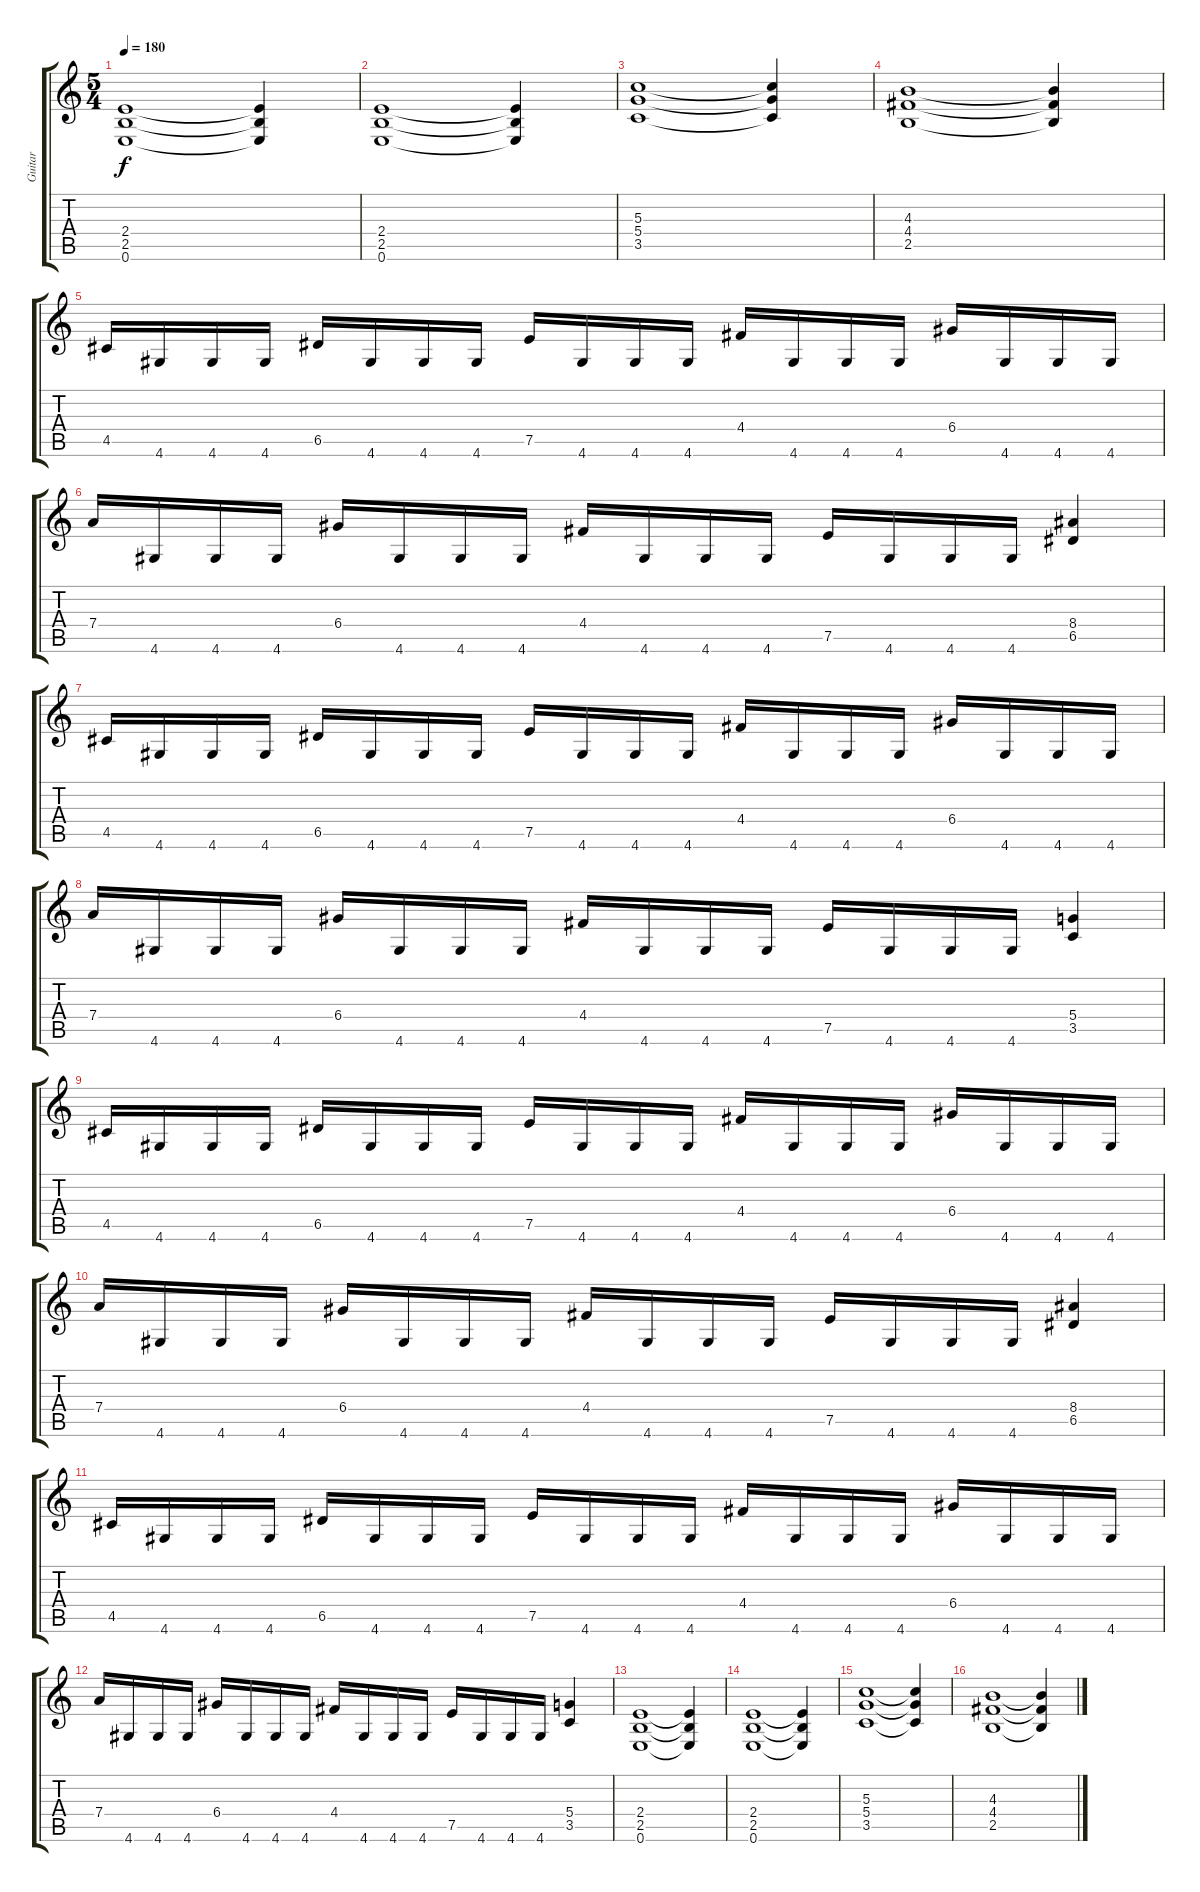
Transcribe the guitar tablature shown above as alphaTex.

\track ("Guitar" "Guitar") {instrument distortionguitar}
\staff {score tabs}
\tuning (E4 B3 G3 D3 A2 E2) {hide}
\ts (5 4)
\tempo 180
\clef g2
\ks c
(2.4 2.5 0.6).1{dy f} (2.4{t} 2.5{t} 0.6{t}).4 |
(2.4 2.5 0.6).1 (2.4{t} 2.5{t} 0.6{t}).4 |
(5.3 5.4 3.5).1 (5.3{t} 5.4{t} 3.5{t}).4 |
(4.3 4.4 2.5).1 (4.3{t} 4.4{t} 2.5{t}).4 |
4.5.16 4.6.16 4.6.16 4.6.16 6.5.16 4.6.16 4.6.16 4.6.16 7.5.16 4.6.16 4.6.16 4.6.16 4.4.16 4.6.16 4.6.16 4.6.16 6.4.16 4.6.16 4.6.16 4.6.16 |
7.4.16 4.6.16 4.6.16 4.6.16 6.4.16 4.6.16 4.6.16 4.6.16 4.4.16 4.6.16 4.6.16 4.6.16 7.5.16 4.6.16 4.6.16 4.6.16 (8.4 6.5).4 |
4.5.16 4.6.16 4.6.16 4.6.16 6.5.16 4.6.16 4.6.16 4.6.16 7.5.16 4.6.16 4.6.16 4.6.16 4.4.16 4.6.16 4.6.16 4.6.16 6.4.16 4.6.16 4.6.16 4.6.16 |
7.4.16 4.6.16 4.6.16 4.6.16 6.4.16 4.6.16 4.6.16 4.6.16 4.4.16 4.6.16 4.6.16 4.6.16 7.5.16 4.6.16 4.6.16 4.6.16 (5.4 3.5).4 |
4.5.16 4.6.16 4.6.16 4.6.16 6.5.16 4.6.16 4.6.16 4.6.16 7.5.16 4.6.16 4.6.16 4.6.16 4.4.16 4.6.16 4.6.16 4.6.16 6.4.16 4.6.16 4.6.16 4.6.16 |
7.4.16 4.6.16 4.6.16 4.6.16 6.4.16 4.6.16 4.6.16 4.6.16 4.4.16 4.6.16 4.6.16 4.6.16 7.5.16 4.6.16 4.6.16 4.6.16 (8.4 6.5).4 |
4.5.16 4.6.16 4.6.16 4.6.16 6.5.16 4.6.16 4.6.16 4.6.16 7.5.16 4.6.16 4.6.16 4.6.16 4.4.16 4.6.16 4.6.16 4.6.16 6.4.16 4.6.16 4.6.16 4.6.16 |
7.4.16 4.6.16 4.6.16 4.6.16 6.4.16 4.6.16 4.6.16 4.6.16 4.4.16 4.6.16 4.6.16 4.6.16 7.5.16 4.6.16 4.6.16 4.6.16 (5.4 3.5).4 |
(2.4 2.5 0.6).1 (2.4{t} 2.5{t} 0.6{t}).4 |
(2.4 2.5 0.6).1 (2.4{t} 2.5{t} 0.6{t}).4 |
(5.3 5.4 3.5).1 (5.3{t} 5.4{t} 3.5{t}).4 |
(4.3 4.4 2.5).1 (4.3{t} 4.4{t} 2.5{t}).4
